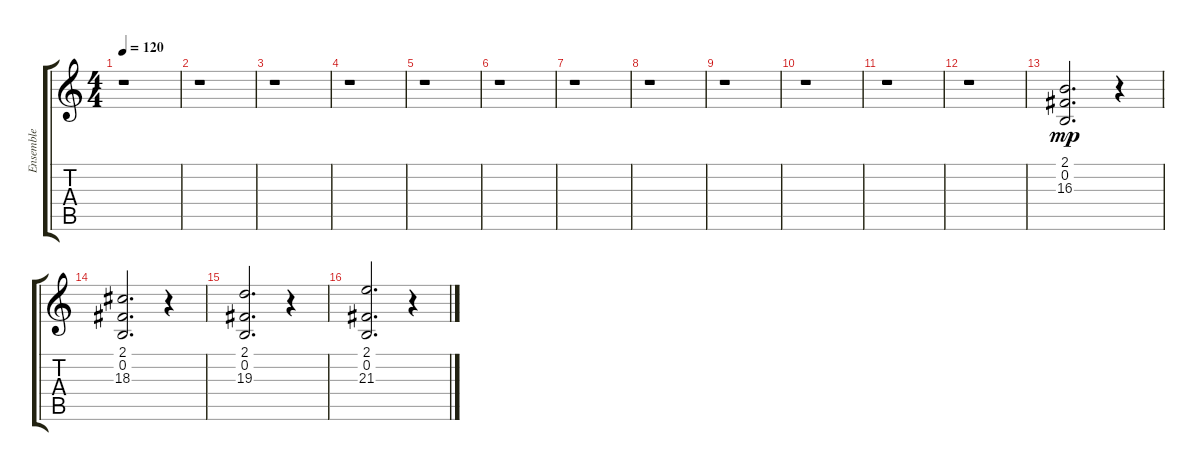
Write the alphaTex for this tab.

\track ("Ensemble" "Ensemble") {instrument stringensemble1}
\staff {score tabs}
\tuning (E4 B3 G3 D3 A2 E2) {hide}
\ts (4 4)
\tempo 120
\clef g2
\ks c
r.1{dy mp} |
r.1 |
r.1 |
r.1 |
r.1 |
r.1 |
r.1 |
r.1 |
r.1 |
r.1 |
r.1 |
r.1 |
(2.1 0.2 16.3).2{d} r.4 |
(2.1 0.2 18.3).2{d} r.4 |
(2.1 0.2 19.3).2{d} r.4 |
(2.1 0.2 21.3).2{d} r.4
